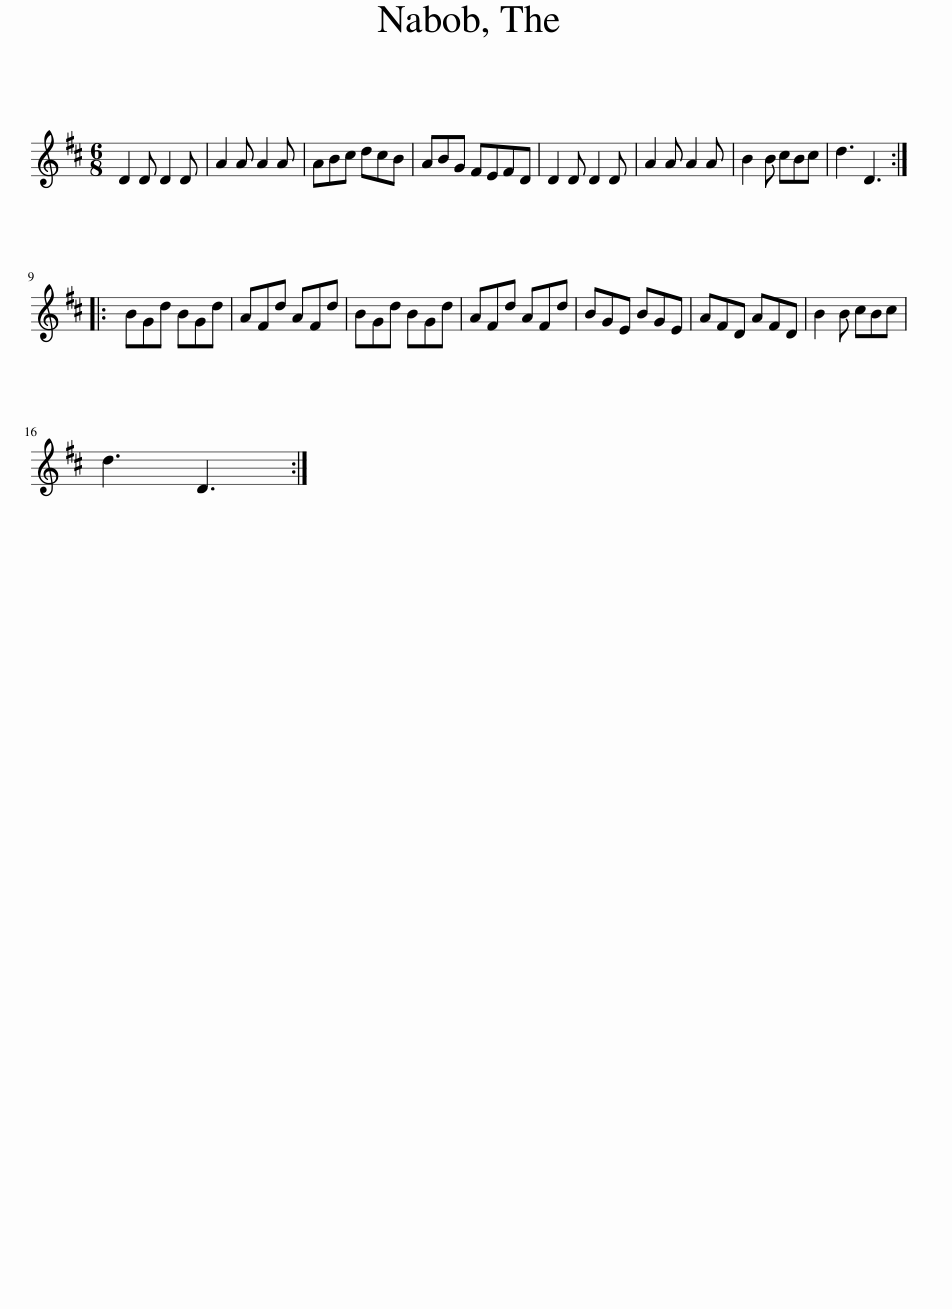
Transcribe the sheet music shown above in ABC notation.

X:1
L:1/8
M:6/8
I:linebreak $
K:D
V:1 treble
V:1
 D2 D D2 D | A2 A A2 A | ABc dcB | ABG FEFD | D2 D D2 D | %5
 A2 A A2 A | B2 B cBc | d3 D3 ::$ BGd BGd | AFd AFd | %10
 BGd BGd | AFd AFd | BGE BGE | AFD AFD | B2 B cBc |$ %15
 d3 D3 :| %16
